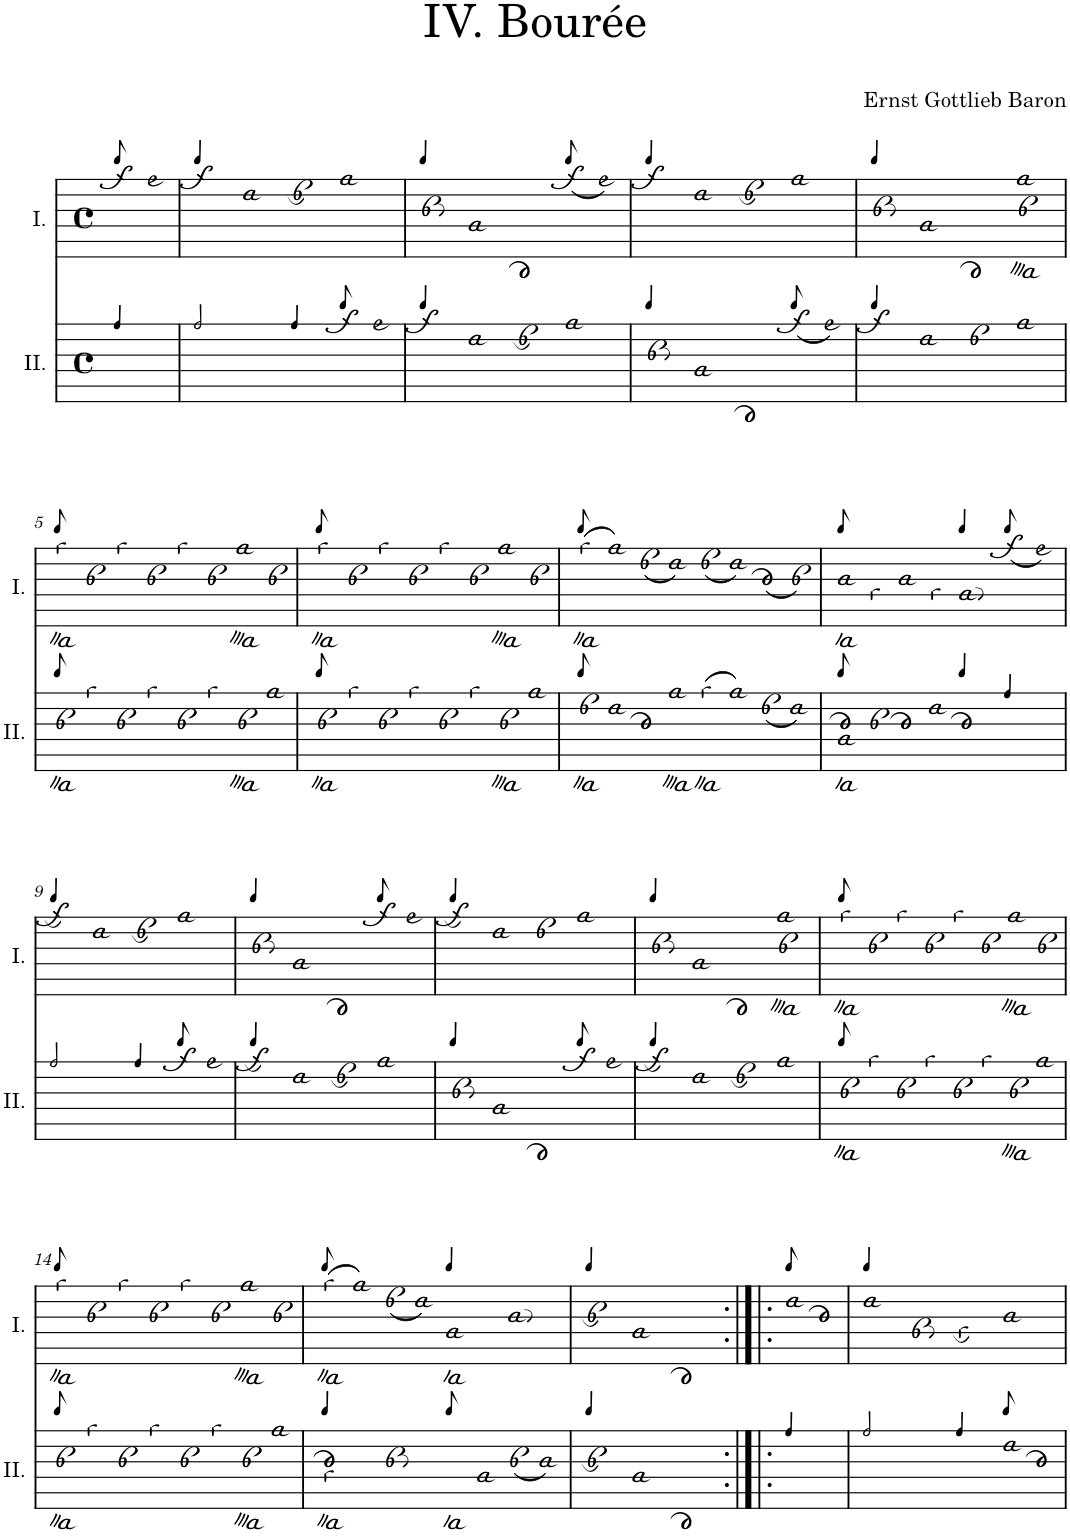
**kern	**kern
*part2	*part1
*staff2	*staff1
*I"II.	*I"I.
*I'II.	*I'I.
*stria6	*stria6
*k[]	*k[]
*M4/4	*M4/4
*met(c)	*met(c)
=	=
4r	8b-XL
.	8aJ
=1	=1
2r	4b-X
.	4d
4r	4d#X
8b-L	4f
8aJ	.
=2	=2
4b-	4B-X
4d	4F
4d#	4BB-X
4f	(<8b-XL
.	8aJ)
=3	=3
4B-	4b-X
4F	4d
4BB-	4d#X
(<8b-L	4f
8aJ)	.
=4	=4
4b-	4B-X
4d	4F
4d#	4BB-X
4f	4DD 4B- 4f
!!LO:LB:g=z
=5	=5
8DD# 8B-L	8DD#X 8gL
8gJ	8B-XJ
8B-L	8gL
8gJ	8B-J
8B-L	8gL
8gJ	8B-J
8DD 8B-L	8DDn 8fL
8fJ	8B-J
=6	=6
8DD# 8B-L	8DD#X 8gL
8gJ	8B-XJ
8B-L	8gL
8gJ	8B-J
8B-L	8gL
8gJ	8B-J
8DD 8B-L	8DDn 8fL
8fJ	8B-J
=7	=7
8DD# 8d#L	(8DD#X 8gL
8dJ	8fJ)
8cL	(<8d#XL
8DD 8fJ	8dnJ)
(8DD# 8gL	(<8d#XL
8fJ)	8dnJ)
(<8d#L	(<8cL
8dJ)	8B-XJ)
=8	=8
8FF 8F 8cL	8FF 8AL
8B-J	8GJ
8cL	8AL
8dJ	8GJ
4c	4F
4r	(<8b-XL
.	8aJ)
!!LO:LB:g=z
=9	=9
2r	4b-X
.	4d
4r	4d#X
8b-L	4f
8aJ	.
=10	=10
4b-	4B-X
4d	4F
4d#	4BB-X
4f	8b-XL
.	8aJ
=11	=11
4B-	4b-X
4F	4d
4BB-	4d#X
8b-L	4f
8aJ	.
=12	=12
4b-	4B-X
4d	4F
4d#	4BB-X
4f	4DD 4B- 4f
=13	=13
8DD# 8B-L	8DD#X 8gL
8gJ	8B-XJ
8B-L	8gL
8gJ	8B-J
8B-L	8gL
8gJ	8B-J
8DD 8B-L	8DDn 8fL
8fJ	8B-J
!!LO:LB:g=z
=14	=14
8DD# 8B-L	8DD#X 8gL
8gJ	8B-XJ
8B-L	8gL
8gJ	8B-J
8B-L	8gL
8gJ	8B-J
8DD 8B-L	8DDn 8fL
8fJ	8B-J
=15	=15
4DD# 4G 4c	(8DD#X 8gL
.	8fJ)
4B-	(<8d#XL
.	8dnJ)
8FFL	4FF 4F
8FJ	.
(<8B-L	4A
8AJ)	.
=16	=16
4B-	4B-X
4F	4F
4BB-	4BB-X
=16X1:|!|:	=16X1:|!|:
4r	8dL
.	8cJ
=17	=17
2r	4d
.	4F#X
4r	4G
8dL	4A
8cJ	.
=	=
*-	*-
